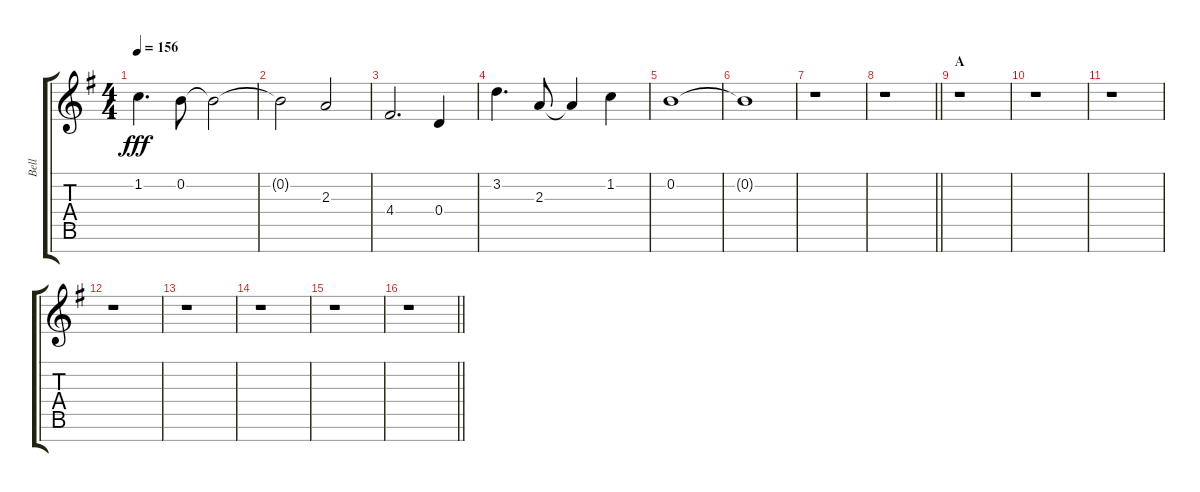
\track ("Bell" "Bell") {instrument tubularbells}
\staff {score tabs}
\tuning (E5 B4 G4 D4 A3 E3 B2) {hide}
\ts (4 4)
\tempo 156
\clef g2
\ks g
1.2.4{d dy fff} 0.2.8 0.2{t}.2 |
0.2{t}.2 2.3.2 |
4.4.2{d} 0.4.4 |
3.2.4{d} 2.3.8 2.3{t}.4 1.2.4 |
0.2.1 |
0.2{t}.1 |
r.1 |
\barLineRight lightlight
r.1 |
\section ("" "A")
r.1 |
r.1 |
r.1 |
r.1 |
r.1 |
r.1 |
r.1 |
\barLineRight lightlight
r.1
